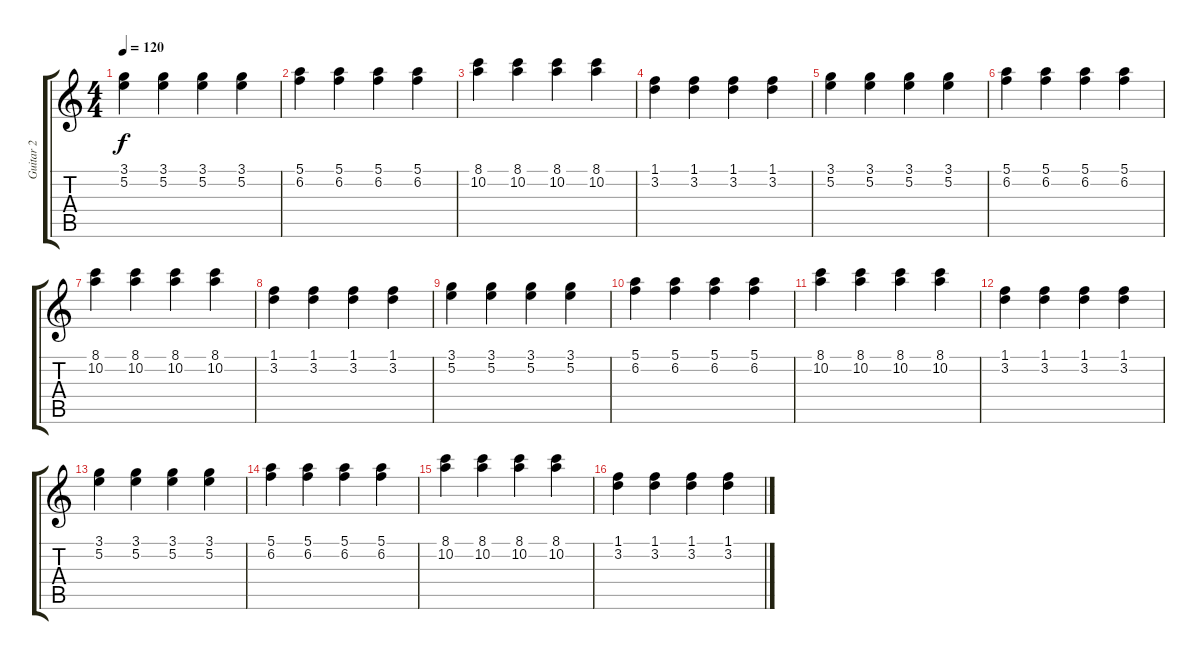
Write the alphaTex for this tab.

\track ("Guitar 2" "Guitar 2") {instrument electricguitarclean}
\staff {score tabs}
\tuning (E4 B3 G3 D3 A2 D2) {hide}
\ts (4 4)
\tempo 120
\clef g2
\ks c
(3.1 5.2).4{dy f} (3.1 5.2).4 (3.1 5.2).4 (3.1 5.2).4 |
(5.1 6.2).4 (5.1 6.2).4 (5.1 6.2).4 (5.1 6.2).4 |
(8.1 10.2).4 (8.1 10.2).4 (8.1 10.2).4 (8.1 10.2).4 |
(1.1 3.2).4 (1.1 3.2).4 (1.1 3.2).4 (1.1 3.2).4 |
(3.1 5.2).4 (3.1 5.2).4 (3.1 5.2).4 (3.1 5.2).4 |
(5.1 6.2).4 (5.1 6.2).4 (5.1 6.2).4 (5.1 6.2).4 |
(8.1 10.2).4 (8.1 10.2).4 (8.1 10.2).4 (8.1 10.2).4 |
(1.1 3.2).4 (1.1 3.2).4 (1.1 3.2).4 (1.1 3.2).4 |
(3.1 5.2).4 (3.1 5.2).4 (3.1 5.2).4 (3.1 5.2).4 |
(5.1 6.2).4 (5.1 6.2).4 (5.1 6.2).4 (5.1 6.2).4 |
(8.1 10.2).4 (8.1 10.2).4 (8.1 10.2).4 (8.1 10.2).4 |
(1.1 3.2).4 (1.1 3.2).4 (1.1 3.2).4 (1.1 3.2).4 |
(3.1 5.2).4 (3.1 5.2).4 (3.1 5.2).4 (3.1 5.2).4 |
(5.1 6.2).4 (5.1 6.2).4 (5.1 6.2).4 (5.1 6.2).4 |
(8.1 10.2).4 (8.1 10.2).4 (8.1 10.2).4 (8.1 10.2).4 |
(1.1 3.2).4 (1.1 3.2).4 (1.1 3.2).4 (1.1 3.2).4
